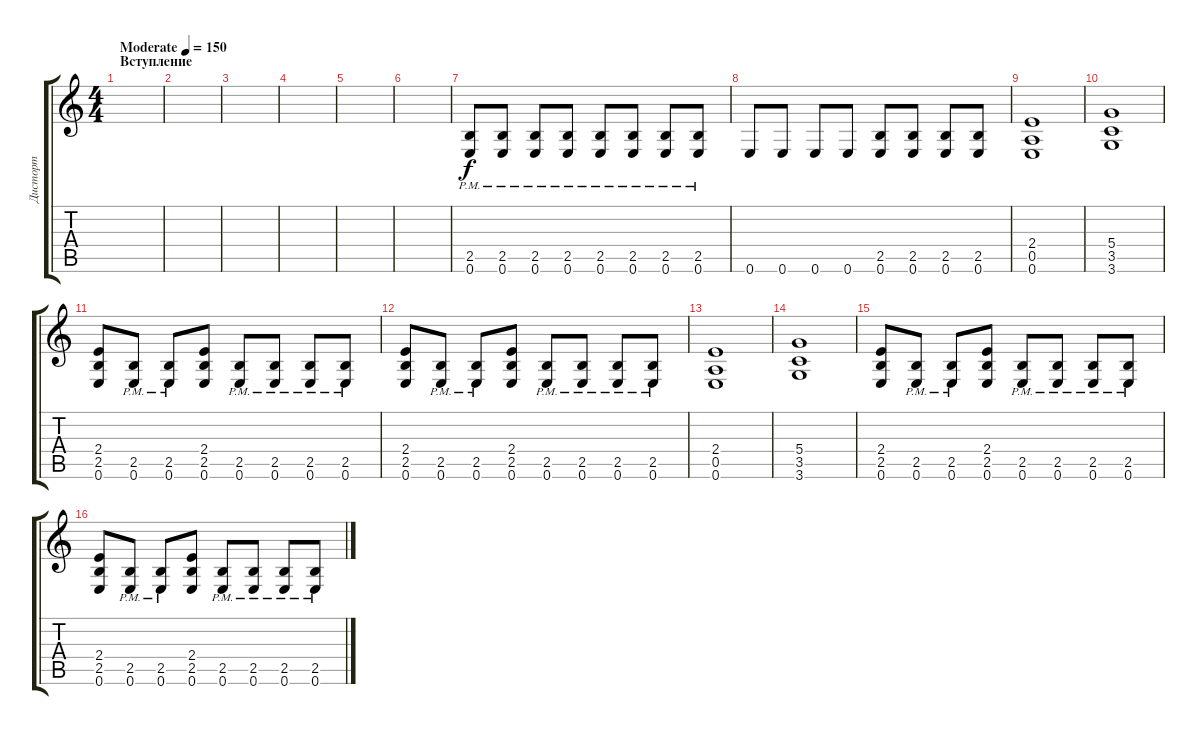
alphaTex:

\track ("Дисторт" "Дисторт") {instrument distortionguitar}
\staff {score tabs}
\tuning (E4 B3 G3 D3 A2 E2) {hide}
\ts (4 4)
\section ("" "Вступление")
\tempo (150 "Moderate")
\clef g2
\ks c
|
|
|
|
|
|
(2.5{pm} 0.6{pm}).8 (2.5{pm} 0.6{pm}).8 (2.5{pm} 0.6{pm}).8 (2.5{pm} 0.6{pm}).8 (2.5{pm} 0.6{pm}).8 (2.5{pm} 0.6{pm}).8 (2.5{pm} 0.6{pm}).8 (2.5{pm} 0.6{pm}).8 |
0.6.8 0.6.8 0.6.8 0.6.8 (2.5 0.6).8 (2.5 0.6).8 (2.5 0.6).8 (2.5 0.6).8 |
(2.4 0.5 0.6).1 |
(5.4 3.5 3.6).1 |
(2.4 2.5 0.6).8 (2.5{pm} 0.6{pm}).8 (2.5{pm} 0.6{pm}).8 (2.4 2.5 0.6).8 (2.5{pm} 0.6{pm}).8 (2.5{pm} 0.6{pm}).8 (2.5{pm} 0.6{pm}).8 (2.5{pm} 0.6{pm}).8 |
(2.4 2.5 0.6).8 (2.5{pm} 0.6{pm}).8 (2.5{pm} 0.6{pm}).8 (2.4 2.5 0.6).8 (2.5{pm} 0.6{pm}).8 (2.5{pm} 0.6{pm}).8 (2.5{pm} 0.6{pm}).8 (2.5{pm} 0.6{pm}).8 |
(2.4 0.5 0.6).1 |
(5.4 3.5 3.6).1 |
(2.4 2.5 0.6).8 (2.5{pm} 0.6{pm}).8 (2.5{pm} 0.6{pm}).8 (2.4 2.5 0.6).8 (2.5{pm} 0.6{pm}).8 (2.5{pm} 0.6{pm}).8 (2.5{pm} 0.6{pm}).8 (2.5{pm} 0.6{pm}).8 |
(2.4 2.5 0.6).8 (2.5{pm} 0.6{pm}).8 (2.5{pm} 0.6{pm}).8 (2.4 2.5 0.6).8 (2.5{pm} 0.6{pm}).8 (2.5{pm} 0.6{pm}).8 (2.5{pm} 0.6{pm}).8 (2.5{pm} 0.6{pm}).8
